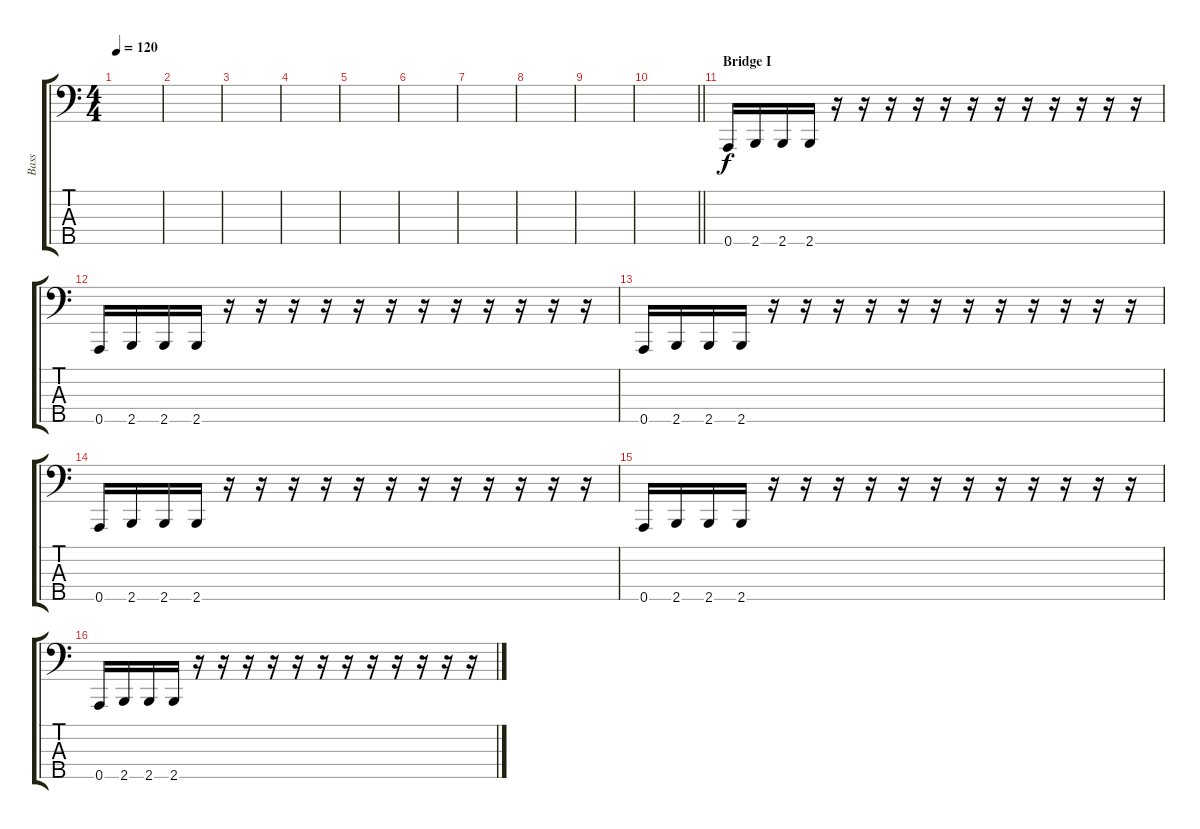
\track ("Bass" "Bass") {instrument electricbasspick}
\staff {score tabs}
\tuning (F2 C2 G1 D1 A0) {hide}
\ts (4 4)
\tempo 120
\clef f4
\ks c
|
|
|
|
|
|
|
|
|
\barLineRight lightlight
|
\section ("" "Bridge I")
0.5.16 2.5.16 2.5.16 2.5.16 r.16 r.16 r.16 r.16 r.16 r.16 r.16 r.16 r.16 r.16 r.16 r.16 |
0.5.16 2.5.16 2.5.16 2.5.16 r.16 r.16 r.16 r.16 r.16 r.16 r.16 r.16 r.16 r.16 r.16 r.16 |
0.5.16 2.5.16 2.5.16 2.5.16 r.16 r.16 r.16 r.16 r.16 r.16 r.16 r.16 r.16 r.16 r.16 r.16 |
0.5.16 2.5.16 2.5.16 2.5.16 r.16 r.16 r.16 r.16 r.16 r.16 r.16 r.16 r.16 r.16 r.16 r.16 |
0.5.16 2.5.16 2.5.16 2.5.16 r.16 r.16 r.16 r.16 r.16 r.16 r.16 r.16 r.16 r.16 r.16 r.16 |
0.5.16 2.5.16 2.5.16 2.5.16 r.16 r.16 r.16 r.16 r.16 r.16 r.16 r.16 r.16 r.16 r.16 r.16
